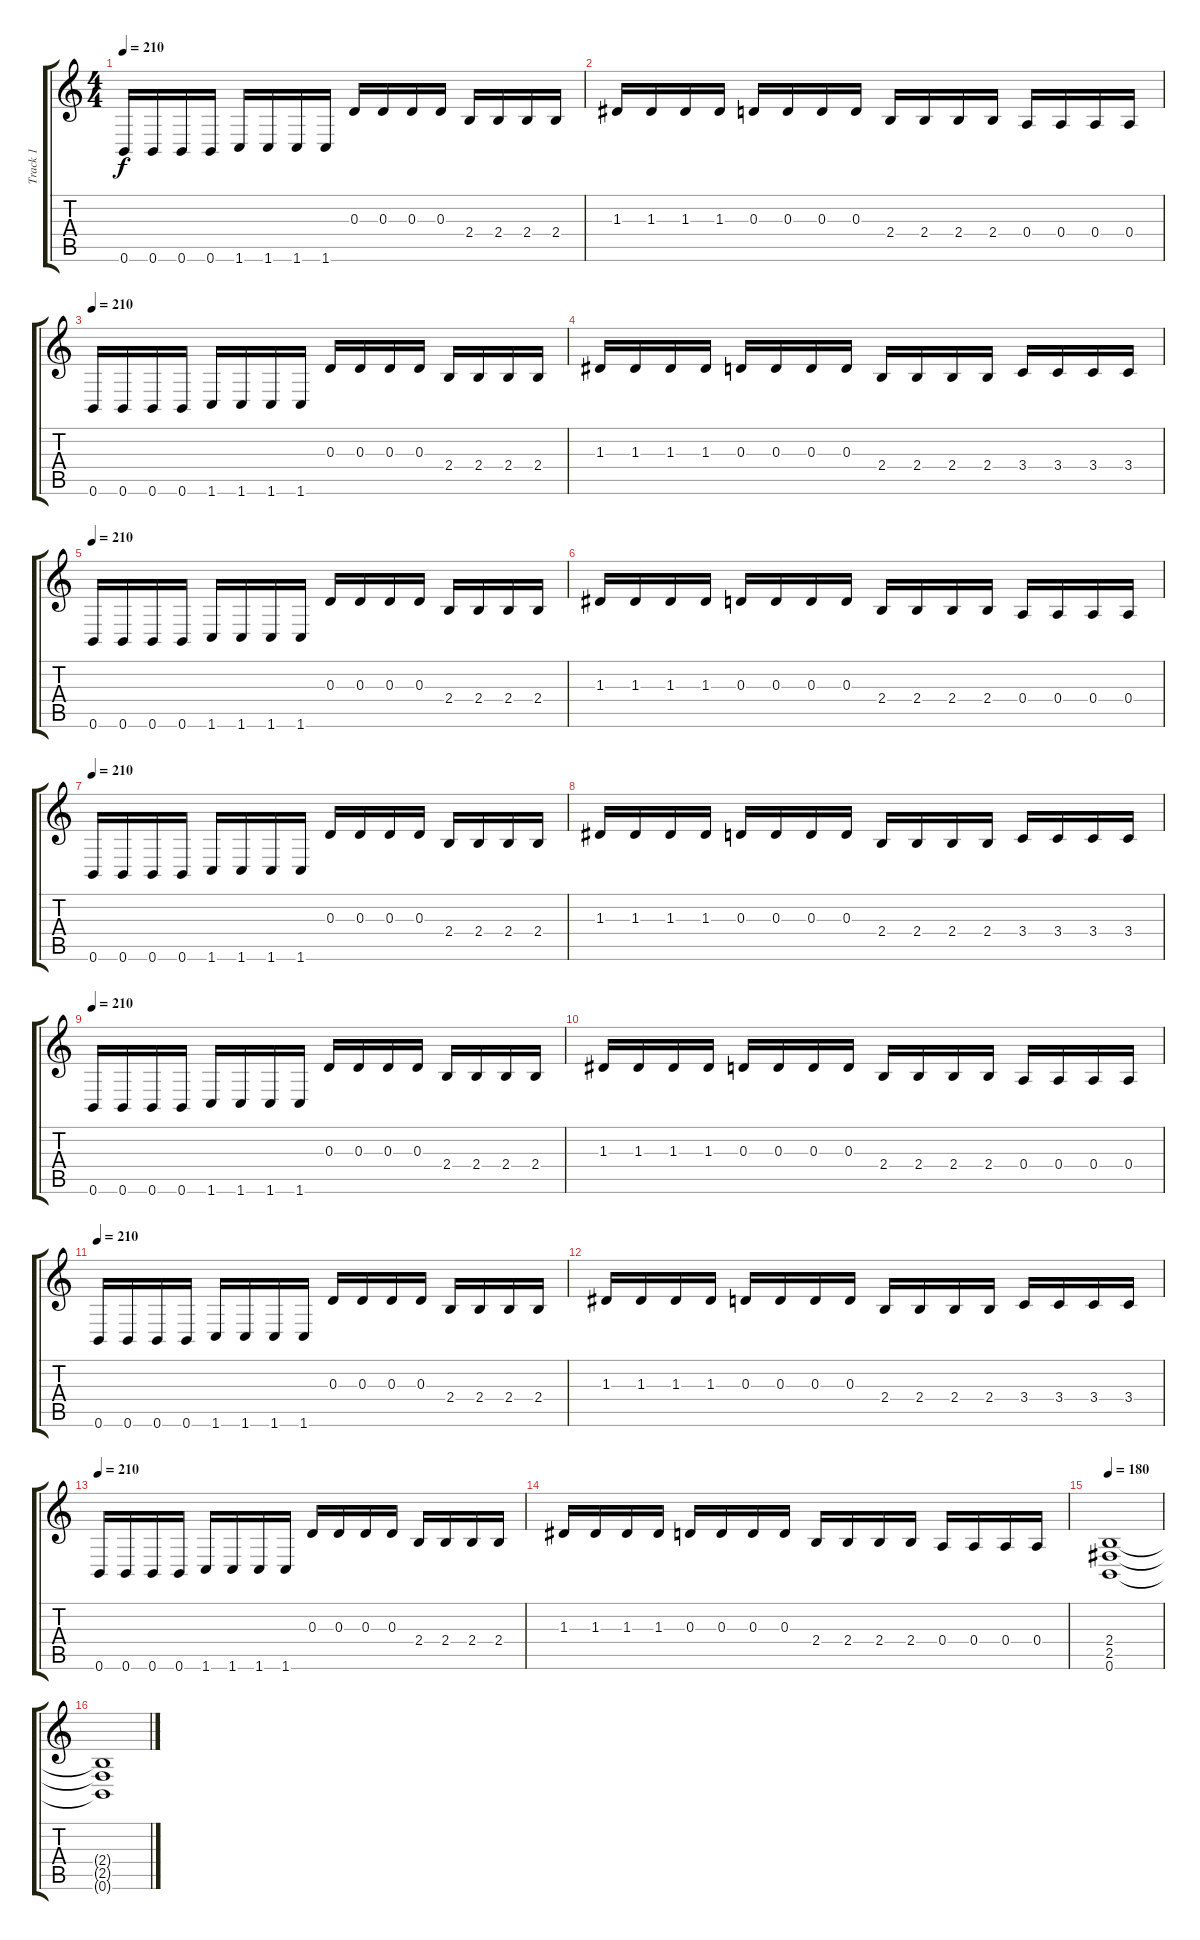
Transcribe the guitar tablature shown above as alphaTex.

\track ("Track 1" "Track 1") {instrument distortionguitar}
\staff {score tabs}
\tuning (B3 Gb3 D3 A2 E2 B1) {hide}
\ts (4 4)
\tempo 210
\clef g2
\ks c
0.6.16{dy f} 0.6.16 0.6.16 0.6.16 1.6.16 1.6.16 1.6.16 1.6.16 0.3.16 0.3.16 0.3.16 0.3.16 2.4.16 2.4.16 2.4.16 2.4.16 |
1.3.16 1.3.16 1.3.16 1.3.16 0.3.16 0.3.16 0.3.16 0.3.16 2.4.16 2.4.16 2.4.16 2.4.16 0.4.16 0.4.16 0.4.16 0.4.16 |
\tempo 210
0.6.16 0.6.16 0.6.16 0.6.16 1.6.16 1.6.16 1.6.16 1.6.16 0.3.16 0.3.16 0.3.16 0.3.16 2.4.16 2.4.16 2.4.16 2.4.16 |
1.3.16 1.3.16 1.3.16 1.3.16 0.3.16 0.3.16 0.3.16 0.3.16 2.4.16 2.4.16 2.4.16 2.4.16 3.4.16 3.4.16 3.4.16 3.4.16 |
\tempo 210
0.6.16 0.6.16 0.6.16 0.6.16 1.6.16 1.6.16 1.6.16 1.6.16 0.3.16 0.3.16 0.3.16 0.3.16 2.4.16 2.4.16 2.4.16 2.4.16 |
1.3.16 1.3.16 1.3.16 1.3.16 0.3.16 0.3.16 0.3.16 0.3.16 2.4.16 2.4.16 2.4.16 2.4.16 0.4.16 0.4.16 0.4.16 0.4.16 |
\tempo 210
0.6.16 0.6.16 0.6.16 0.6.16 1.6.16 1.6.16 1.6.16 1.6.16 0.3.16 0.3.16 0.3.16 0.3.16 2.4.16 2.4.16 2.4.16 2.4.16 |
1.3.16 1.3.16 1.3.16 1.3.16 0.3.16 0.3.16 0.3.16 0.3.16 2.4.16 2.4.16 2.4.16 2.4.16 3.4.16 3.4.16 3.4.16 3.4.16 |
\tempo 210
0.6.16 0.6.16 0.6.16 0.6.16 1.6.16 1.6.16 1.6.16 1.6.16 0.3.16 0.3.16 0.3.16 0.3.16 2.4.16 2.4.16 2.4.16 2.4.16 |
1.3.16 1.3.16 1.3.16 1.3.16 0.3.16 0.3.16 0.3.16 0.3.16 2.4.16 2.4.16 2.4.16 2.4.16 0.4.16 0.4.16 0.4.16 0.4.16 |
\tempo 210
0.6.16 0.6.16 0.6.16 0.6.16 1.6.16 1.6.16 1.6.16 1.6.16 0.3.16 0.3.16 0.3.16 0.3.16 2.4.16 2.4.16 2.4.16 2.4.16 |
1.3.16 1.3.16 1.3.16 1.3.16 0.3.16 0.3.16 0.3.16 0.3.16 2.4.16 2.4.16 2.4.16 2.4.16 3.4.16 3.4.16 3.4.16 3.4.16 |
\tempo 210
0.6.16 0.6.16 0.6.16 0.6.16 1.6.16 1.6.16 1.6.16 1.6.16 0.3.16 0.3.16 0.3.16 0.3.16 2.4.16 2.4.16 2.4.16 2.4.16 |
1.3.16 1.3.16 1.3.16 1.3.16 0.3.16 0.3.16 0.3.16 0.3.16 2.4.16 2.4.16 2.4.16 2.4.16 0.4.16 0.4.16 0.4.16 0.4.16 |
\tempo 180
(2.4 2.5 0.6).1 |
(2.4{t} 2.5{t} 0.6{t}).1
